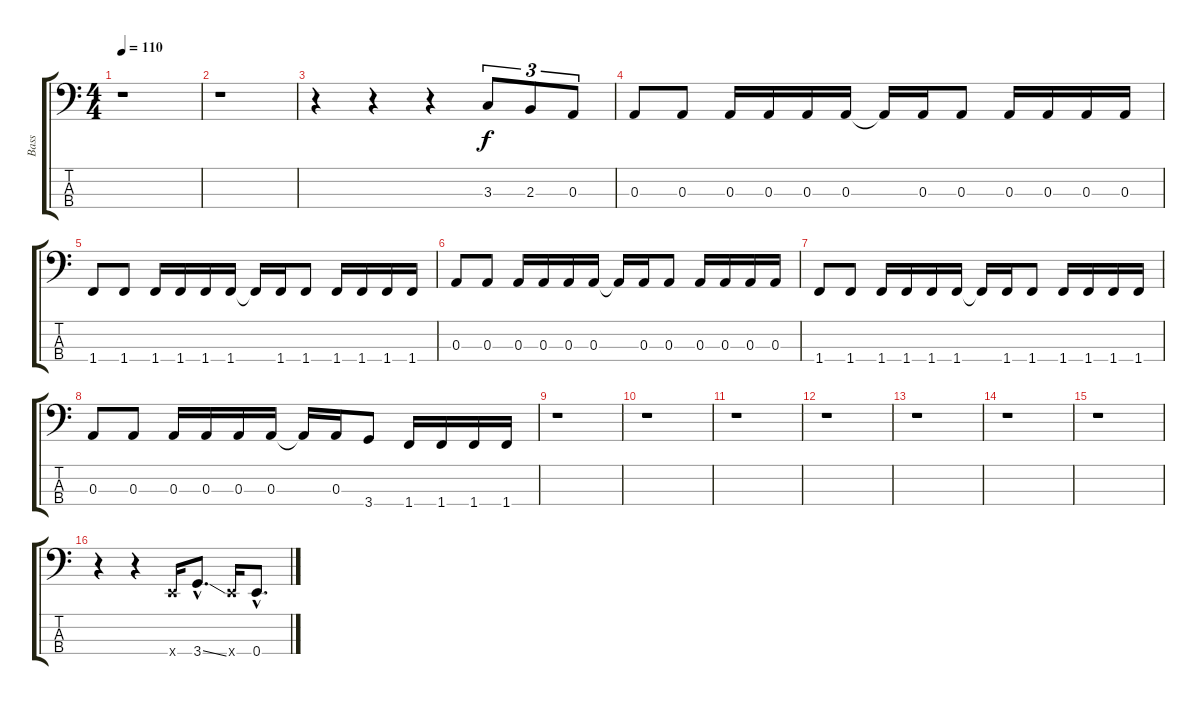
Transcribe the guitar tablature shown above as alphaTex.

\track ("Bass" "Bass") {instrument electricbasspick}
\staff {score tabs}
\tuning (G2 D2 A1 E1) {hide}
\ts (4 4)
\tempo 110
\clef f4
\ks c
r.1{dy f instrument electricbasspick} |
r.1 |
r.4 r.4 r.4 3.3.8{tu (3 2)} 2.3.8{tu (3 2)} 0.3.8{tu (3 2)} |
0.3.8 0.3.8 0.3.16 0.3.16 0.3.16 0.3.16 0.3{t}.16 0.3.16 0.3.8 0.3.16 0.3.16 0.3.16 0.3.16 |
1.4.8 1.4.8 1.4.16 1.4.16 1.4.16 1.4.16 1.4{t}.16 1.4.16 1.4.8 1.4.16 1.4.16 1.4.16 1.4.16 |
0.3.8 0.3.8 0.3.16 0.3.16 0.3.16 0.3.16 0.3{t}.16 0.3.16 0.3.8 0.3.16 0.3.16 0.3.16 0.3.16 |
1.4.8 1.4.8 1.4.16 1.4.16 1.4.16 1.4.16 1.4{t}.16 1.4.16 1.4.8 1.4.16 1.4.16 1.4.16 1.4.16 |
0.3.8 0.3.8 0.3.16 0.3.16 0.3.16 0.3.16 0.3{t}.16 0.3.16 3.4.8 1.4.16 1.4.16 1.4.16 1.4.16 |
r.1 |
r.1 |
r.1 |
r.1 |
r.1 |
r.1 |
r.1 |
r.4 r.4 0.4{x}.16 3.4{ss hac}.8{d} 0.4{x}.16 0.4{hac}.8{d}
